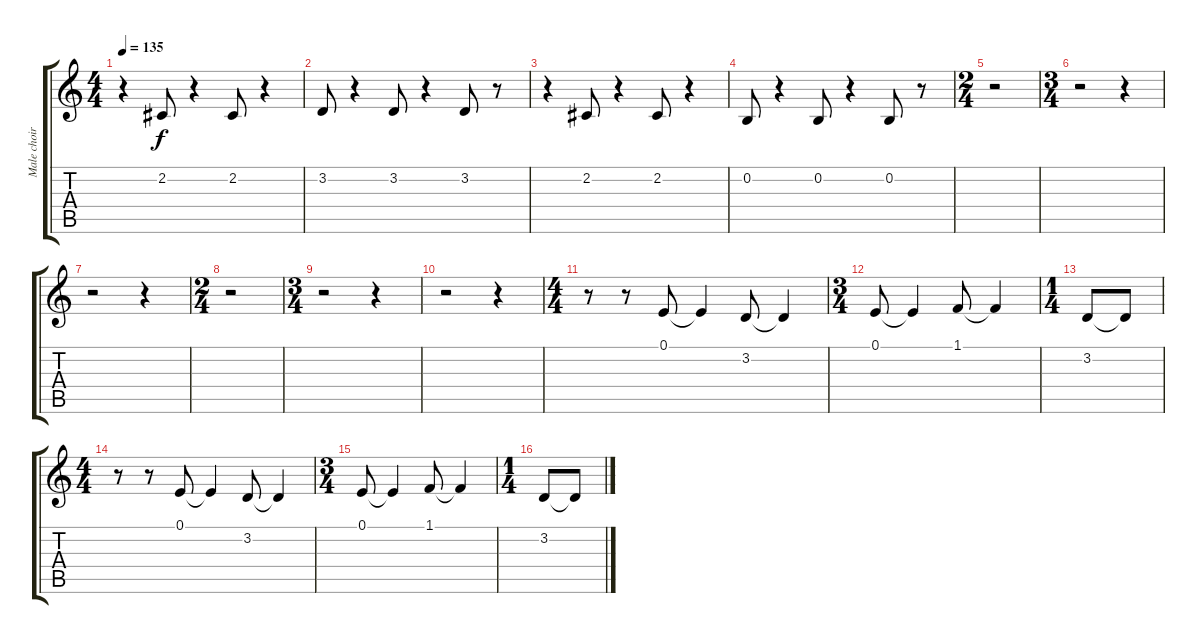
\track ("Male choir" "Male choir") {instrument synthvoice}
\staff {score tabs}
\tuning (E4 B3 G3 D3 A2 E2) {hide}
\ts (4 4)
\tempo 135
\clef g2
\ks c
r.4{dy f} 2.2.8 r.4 2.2.8 r.4 |
3.2.8 r.4 3.2.8 r.4 3.2.8 r.8 |
r.4 2.2.8 r.4 2.2.8 r.4 |
0.2.8 r.4 0.2.8 r.4 0.2.8 r.8 |
\ts (2 4)
r.2 |
\ts (3 4)
r.2 r.4 |
r.2 r.4 |
\ts (2 4)
r.2 |
\ts (3 4)
r.2 r.4 |
r.2 r.4 |
\ts (4 4)
r.8 r.8 0.1.8 0.1{t}.4 3.2.8 3.2{t}.4 |
\ts (3 4)
0.1.8 0.1{t}.4 1.1.8 1.1{t}.4 |
\ts (1 4)
3.2.8 3.2{t}.8 |
\ts (4 4)
r.8 r.8 0.1.8 0.1{t}.4 3.2.8 3.2{t}.4 |
\ts (3 4)
0.1.8 0.1{t}.4 1.1.8 1.1{t}.4 |
\ts (1 4)
3.2.8 3.2{t}.8
